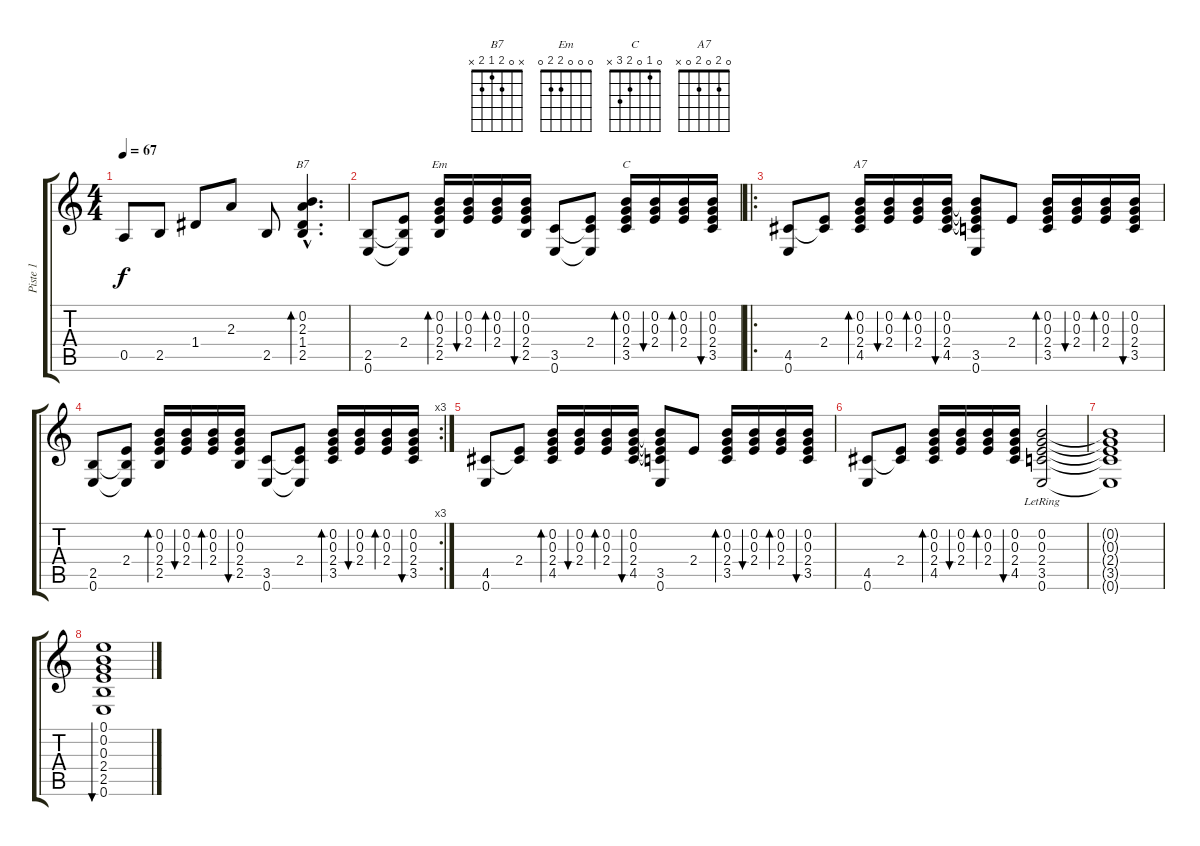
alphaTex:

\track ("Piste 1" "Piste 1") {instrument acousticguitarsteel}
\staff {score tabs}
\tuning (E4 B3 G3 D3 A2 E2) {hide}
\chord ("B7" x 0 2 1 2 x)
\chord ("Em" 0 0 0 2 2 0)
\chord ("C" 0 1 0 2 3 x)
\chord ("A7" 0 2 0 2 0 x)
\ts (4 4)
\tempo 67
\clef g2
\ks c
0.5.8{dy f} 2.5.8 1.4.8 2.3.8 2.5.8 (0.2{hac} 2.3{hac} 1.4{hac} 2.5{hac}).4{d bd 240 ch "B7"} |
(2.5 0.6).8 (2.4 2.5{t} 0.6{t}).8 (0.2 0.3 2.4 2.5).16{bd 30 ch "Em"} (0.2 0.3 2.4).16{bu 30} (0.2 0.3 2.4).16{bd 30} (0.2 0.3 2.4 2.5).16{bu 30} (3.5 0.6).8 (2.4 3.5{t} 0.6{t}).8 (0.2 0.3 2.4 3.5).16{bd 30 ch "C"} (0.2 0.3 2.4).16{bu 30} (0.2 0.3 2.4).16{bd 30} (0.2 0.3 2.4 3.5).16{bu 30} |
\ro
(4.5 0.6).8 (2.4 4.5{t}).8 (0.2 0.3 2.4 4.5).16{bd 30 ch "A7"} (0.2 0.3 2.4).16{bu 30} (0.2 0.3 2.4).16{bd 30} (0.2 0.3 2.4 4.5).16{bu 30} (0.2{t} 0.3{t} 2.4{t} 3.5 0.6).8 2.4.8 (0.2 0.3 2.4 3.5).16{bd 30} (0.2 0.3 2.4).16{bu 30} (0.2 0.3 2.4).16{bd 30} (0.2 0.3 2.4 3.5).16{bu 30} |
\rc 3
(2.5 0.6).8 (2.4 2.5{t} 0.6{t}).8 (0.2 0.3 2.4 2.5).16{bd 30} (0.2 0.3 2.4).16{bu 30} (0.2 0.3 2.4).16{bd 30} (0.2 0.3 2.4 2.5).16{bu 30} (3.5 0.6).8 (2.4 3.5{t} 0.6{t}).8 (0.2 0.3 2.4 3.5).16{bd 30} (0.2 0.3 2.4).16{bu 30} (0.2 0.3 2.4).16{bd 30} (0.2 0.3 2.4 3.5).16{bu 30} |
(4.5 0.6).8 (2.4 4.5{t}).8 (0.2 0.3 2.4 4.5).16{bd 30} (0.2 0.3 2.4).16{bu 30} (0.2 0.3 2.4).16{bd 30} (0.2 0.3 2.4 4.5).16{bu 30} (0.2{t} 0.3{t} 2.4{t} 3.5 0.6).8 2.4.8 (0.2 0.3 2.4 3.5).16{bd 30} (0.2 0.3 2.4).16{bu 30} (0.2 0.3 2.4).16{bd 30} (0.2 0.3 2.4 3.5).16{bu 30} |
(4.5 0.6).8 (2.4 4.5{t}).8 (0.2 0.3 2.4 4.5).16{bd 30} (0.2 0.3 2.4).16{bu 30} (0.2 0.3 2.4).16{bd 30} (0.2 0.3 2.4 4.5).16{bu 30} (0.2{lr} 0.3{lr} 2.4{lr} 3.5{lr} 0.6{lr}).2 |
(0.2{t} 0.3{t} 2.4{t} 3.5{t} 0.6{t}).1 |
(0.1 0.2 0.3 2.4 2.5 0.6).1{bu 480}
